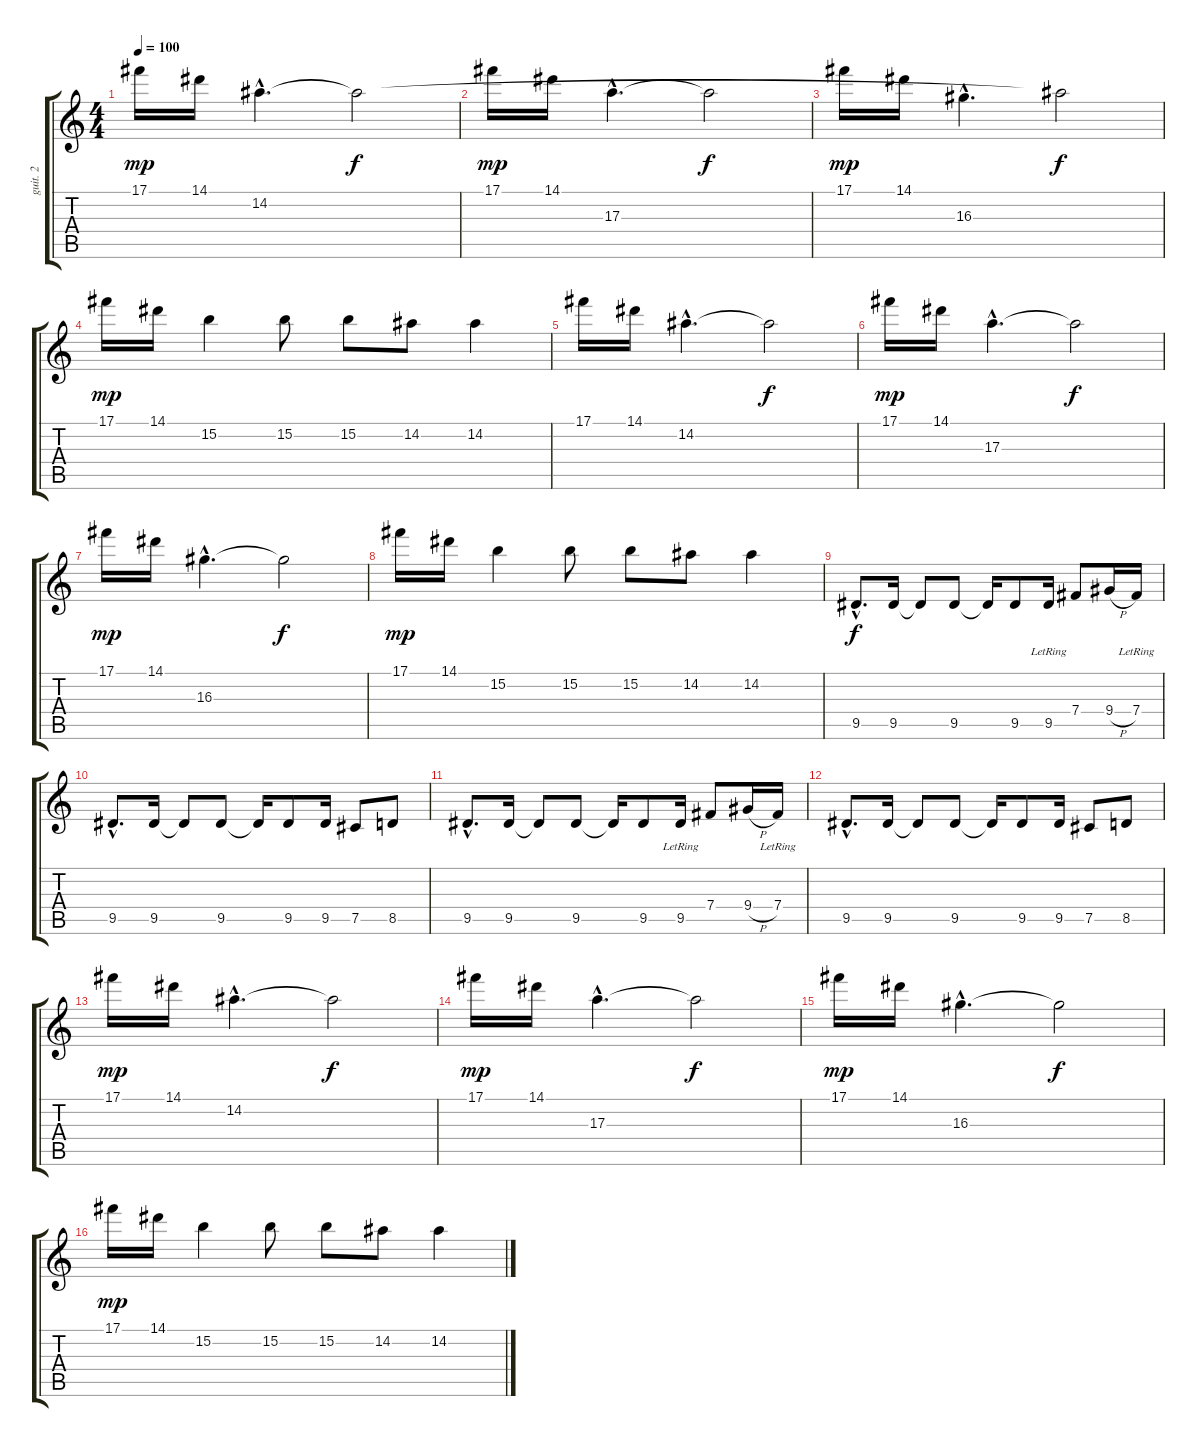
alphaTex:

\track ("guit. 2" "guit. 2") {instrument distortionguitar}
\staff {score tabs}
\tuning (Db4 Ab3 E3 B2 Gb2 Db2) {hide}
\ts (4 4)
\tempo 100
\clef g2
\ks c
17.1.16{dy mp instrument acousticguitarsteel} 14.1.16 14.2{hac}.4{d} 14.2{t}.2{dy f} |
17.1.16{dy mp} 14.1.16 17.3{hac}.4{d} 17.3{t}.2{dy f} |
17.1.16{dy mp instrument acousticguitarsteel} 14.1.16 16.3{hac}.4{d} 14.2{t}.2{dy f} |
17.1.16{dy mp} 14.1.16 15.2.4 15.2.8 15.2.8 14.2.8 14.2.4 |
17.1.16{instrument acousticguitarsteel} 14.1.16 14.2{hac}.4{d} 14.2{t}.2{dy f} |
17.1.16{dy mp} 14.1.16 17.3{hac}.4{d} 17.3{t}.2{dy f} |
17.1.16{dy mp instrument acousticguitarsteel} 14.1.16 16.3{hac}.4{d} 16.3{t}.2{dy f} |
17.1.16{dy mp} 14.1.16 15.2.4 15.2.8 15.2.8 14.2.8 14.2.4 |
9.5{hac}.8{d dy f instrument acousticguitarnylon} 9.5.16 9.5{t}.8 9.5.8 9.5{t}.16 9.5.8 9.5{lr}.16 7.4.8 9.4{h}.16 7.4{lr}.16 |
9.5{hac}.8{d} 9.5.16 9.5{t}.8 9.5.8 9.5{t}.16 9.5.8 9.5.16 7.5.8 8.5.8 |
9.5{hac}.8{d} 9.5.16 9.5{t}.8 9.5.8 9.5{t}.16 9.5.8 9.5{lr}.16 7.4.8 9.4{h}.16 7.4{lr}.16 |
9.5{hac}.8{d} 9.5.16 9.5{t}.8 9.5.8 9.5{t}.16 9.5.8 9.5.16 7.5.8 8.5.8 |
17.1.16{dy mp instrument acousticguitarsteel} 14.1.16 14.2{hac}.4{d} 14.2{t}.2{dy f} |
17.1.16{dy mp} 14.1.16 17.3{hac}.4{d} 17.3{t}.2{dy f} |
17.1.16{dy mp instrument acousticguitarsteel} 14.1.16 16.3{hac}.4{d} 16.3{t}.2{dy f} |
17.1.16{dy mp} 14.1.16 15.2.4 15.2.8 15.2.8 14.2.8 14.2.4
